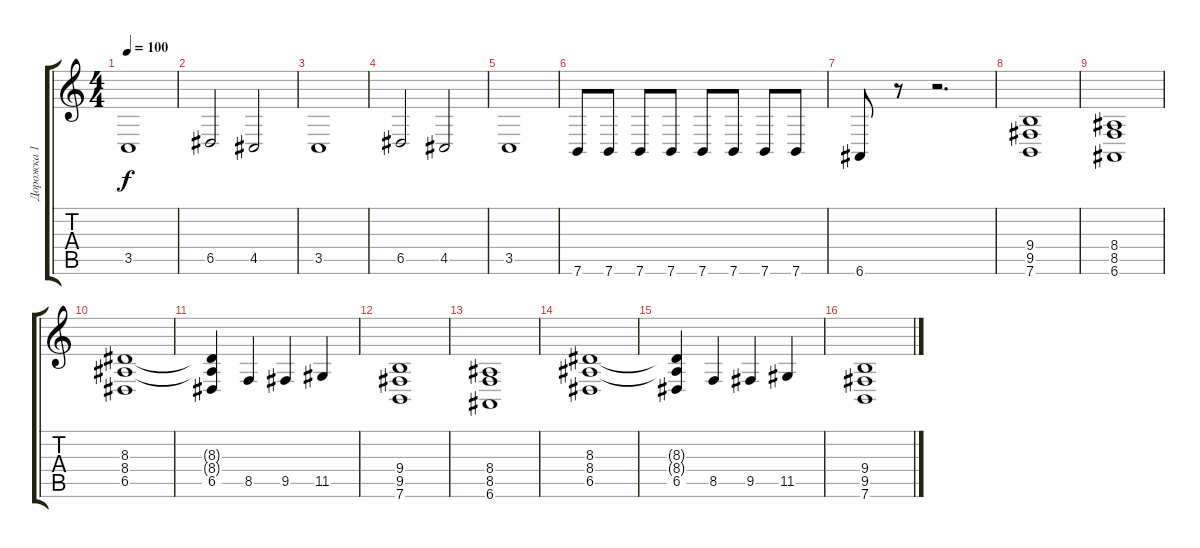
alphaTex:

\track ("Дорожка 1" "Дорожка 1") {instrument electricgrandpiano}
\staff {score tabs}
\tuning (E4 B3 G3 D3 A2 E2) {hide}
\ts (4 4)
\tempo 100
\clef g2
\ks c
3.5.1{dy f} |
6.5.2 4.5.2 |
3.5.1 |
6.5.2 4.5.2 |
3.5.1 |
7.6.8 7.6.8 7.6.8 7.6.8 7.6.8 7.6.8 7.6.8 7.6.8 |
6.6.8 r.8 r.2{d} |
(9.4 9.5 7.6).1 |
(8.4 8.5 6.6).1 |
(8.3 8.4 6.5).1 |
(8.3{t} 8.4{t} 6.5).4 8.5.4 9.5.4 11.5.4 |
(9.4 9.5 7.6).1 |
(8.4 8.5 6.6).1 |
(8.3 8.4 6.5).1 |
(8.3{t} 8.4{t} 6.5).4 8.5.4 9.5.4 11.5.4 |
(9.4 9.5 7.6).1
